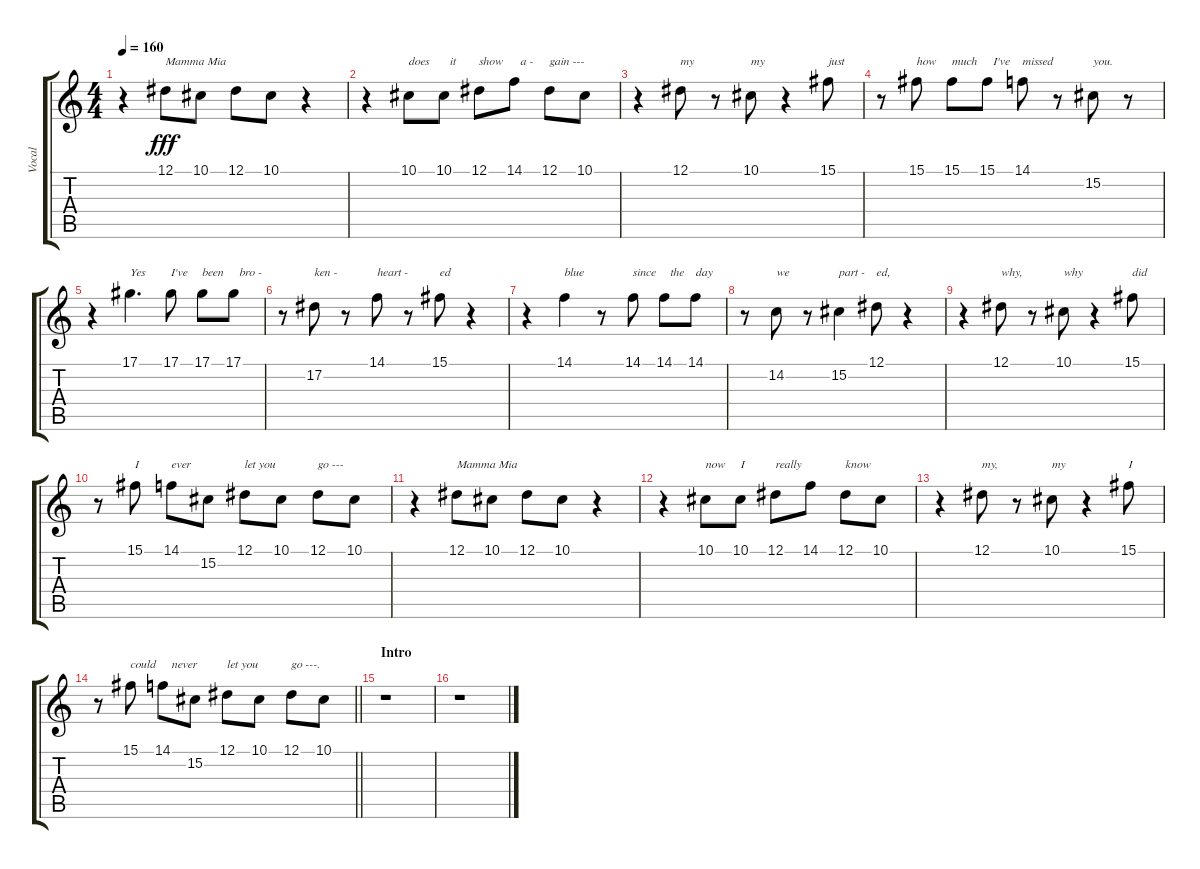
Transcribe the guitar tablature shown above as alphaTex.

\track ("Vocal" "Vocal") {instrument honkytonkpiano}
\staff {score tabs}
\tuning (Eb4 Bb3 Gb3 Db3 Ab2 Eb2) {hide}
\ts (4 4)
\tempo 160
\clef g2
\ks c
r.4{dy fff} 12.1.8{txt "Mamma Mia"} 10.1.8 12.1.8 10.1.8 r.4 |
r.4 10.1.8{txt "does"} 10.1.8{txt "  it"} 12.1.8{txt "show"} 14.1.8{txt "  a -"} 12.1.8{txt "gain ---"} 10.1.8 |
r.4 12.1.8{txt "my"} r.8 10.1.8{txt "my"} r.4 15.1.8{txt "just"} |
r.8 15.1.8{txt "how"} 15.1.8{txt "much"} 15.1.8{txt "  I've"} 14.1.8{txt "missed"} r.8 15.2.8{txt "you."} r.8 |
r.4 17.1.4{d txt "Yes"} 17.1.8{txt "I've"} 17.1.8{txt "been"} 17.1.8{txt "  bro -"} |
r.8 17.2.8{txt "ken -"} r.8 14.1.8{txt "heart -"} r.8 15.1.8{txt "ed"} r.4 |
r.4 14.1.4{txt "blue"} r.8 14.1.8{txt "since"} 14.1.8{txt "  the "} 14.1.8{txt "day"} |
r.8 14.2.8{txt "we"} r.8 15.2.4{txt "part -"} 12.1.8{txt "ed,"} r.4 |
r.4 12.1.8{txt "why,"} r.8 10.1.8{txt "why"} r.4 15.1.8{txt "did"} |
r.8 15.1.8{txt "I"} 14.1.8{txt "ever"} 15.2.8 12.1.8{txt "let you"} 10.1.8 12.1.8{txt "go ---"} 10.1.8 |
r.4 12.1.8{txt "Mamma Mia"} 10.1.8 12.1.8 10.1.8 r.4 |
r.4 10.1.8{txt "now"} 10.1.8{txt "I"} 12.1.8{txt "really"} 14.1.8 12.1.8{txt "know"} 10.1.8 |
r.4 12.1.8{txt "my,"} r.8 10.1.8{txt "my"} r.4 15.1.8{txt "I"} |
\barLineRight lightlight
r.8 15.1.8{txt "could"} 14.1.8{txt "   never"} 15.2.8 12.1.8{txt "let you"} 10.1.8 12.1.8{txt "go ---."} 10.1.8 |
\section ("" "Intro")
r.1 |
r.1
